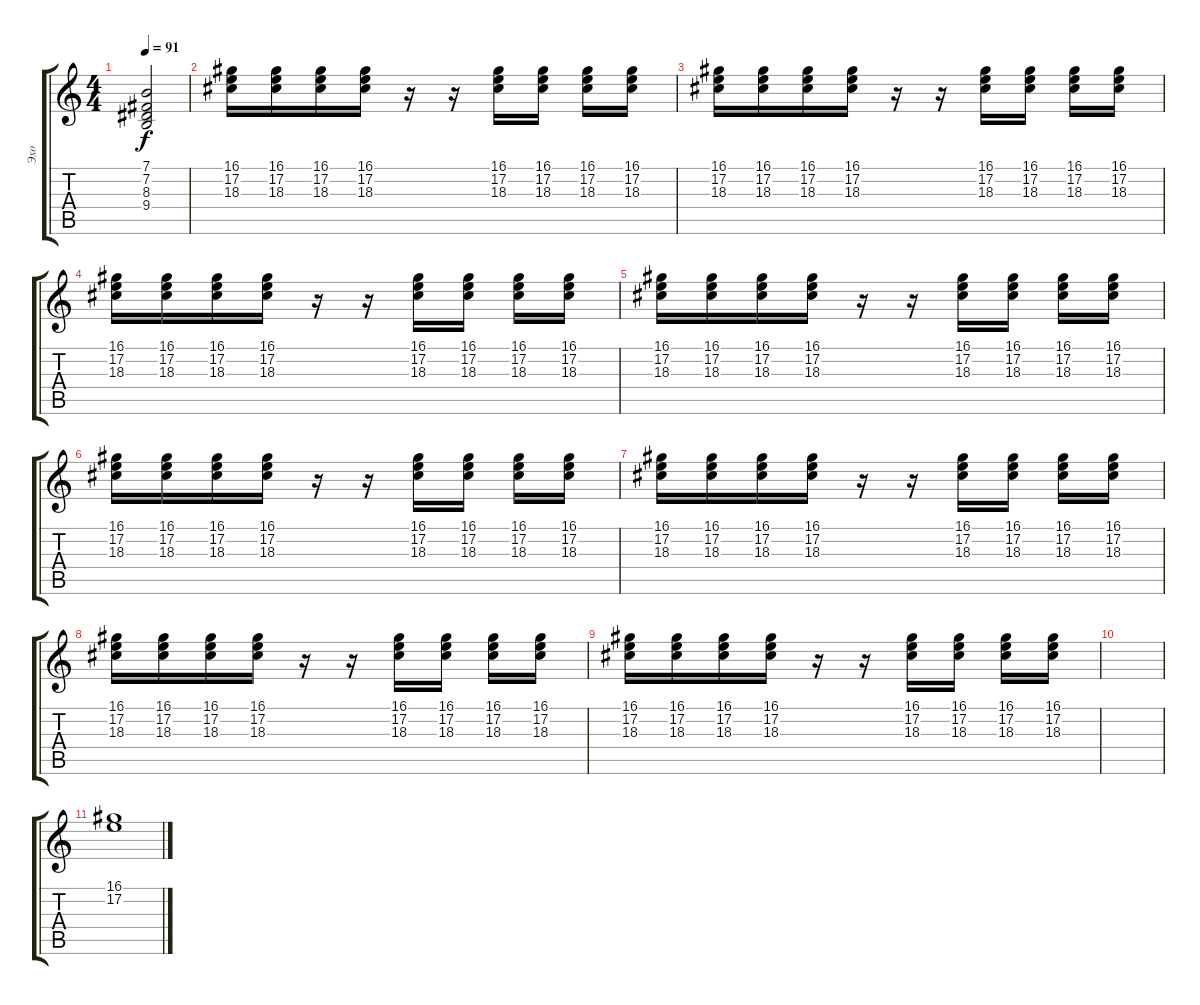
\track ("Эхо" "Эхо") {instrument stringensemble1}
\staff {score tabs}
\tuning (E4 B3 G3 D3 A2 E2) {hide}
\ts (4 4)
\tempo 91
\clef g2
\ks c
(7.1 7.2 8.3 9.4).2{dy f} |
(16.1 17.2 18.3).16 (16.1 17.2 18.3).16 (16.1 17.2 18.3).16 (16.1 17.2 18.3).16 r.16 r.16 (16.1 17.2 18.3).16 (16.1 17.2 18.3).16 (16.1 17.2 18.3).16 (16.1 17.2 18.3).16 |
(16.1 17.2 18.3).16 (16.1 17.2 18.3).16 (16.1 17.2 18.3).16 (16.1 17.2 18.3).16 r.16 r.16 (16.1 17.2 18.3).16 (16.1 17.2 18.3).16 (16.1 17.2 18.3).16 (16.1 17.2 18.3).16 |
(16.1 17.2 18.3).16 (16.1 17.2 18.3).16 (16.1 17.2 18.3).16 (16.1 17.2 18.3).16 r.16 r.16 (16.1 17.2 18.3).16 (16.1 17.2 18.3).16 (16.1 17.2 18.3).16 (16.1 17.2 18.3).16 |
(16.1 17.2 18.3).16 (16.1 17.2 18.3).16 (16.1 17.2 18.3).16 (16.1 17.2 18.3).16 r.16 r.16 (16.1 17.2 18.3).16 (16.1 17.2 18.3).16 (16.1 17.2 18.3).16 (16.1 17.2 18.3).16 |
(16.1 17.2 18.3).16 (16.1 17.2 18.3).16 (16.1 17.2 18.3).16 (16.1 17.2 18.3).16 r.16 r.16 (16.1 17.2 18.3).16 (16.1 17.2 18.3).16 (16.1 17.2 18.3).16 (16.1 17.2 18.3).16 |
(16.1 17.2 18.3).16 (16.1 17.2 18.3).16 (16.1 17.2 18.3).16 (16.1 17.2 18.3).16 r.16 r.16 (16.1 17.2 18.3).16 (16.1 17.2 18.3).16 (16.1 17.2 18.3).16 (16.1 17.2 18.3).16 |
(16.1 17.2 18.3).16 (16.1 17.2 18.3).16 (16.1 17.2 18.3).16 (16.1 17.2 18.3).16 r.16 r.16 (16.1 17.2 18.3).16 (16.1 17.2 18.3).16 (16.1 17.2 18.3).16 (16.1 17.2 18.3).16 |
(16.1 17.2 18.3).16 (16.1 17.2 18.3).16 (16.1 17.2 18.3).16 (16.1 17.2 18.3).16 r.16 r.16 (16.1 17.2 18.3).16 (16.1 17.2 18.3).16 (16.1 17.2 18.3).16 (16.1 17.2 18.3).16 |
|
(16.1 17.2).1
